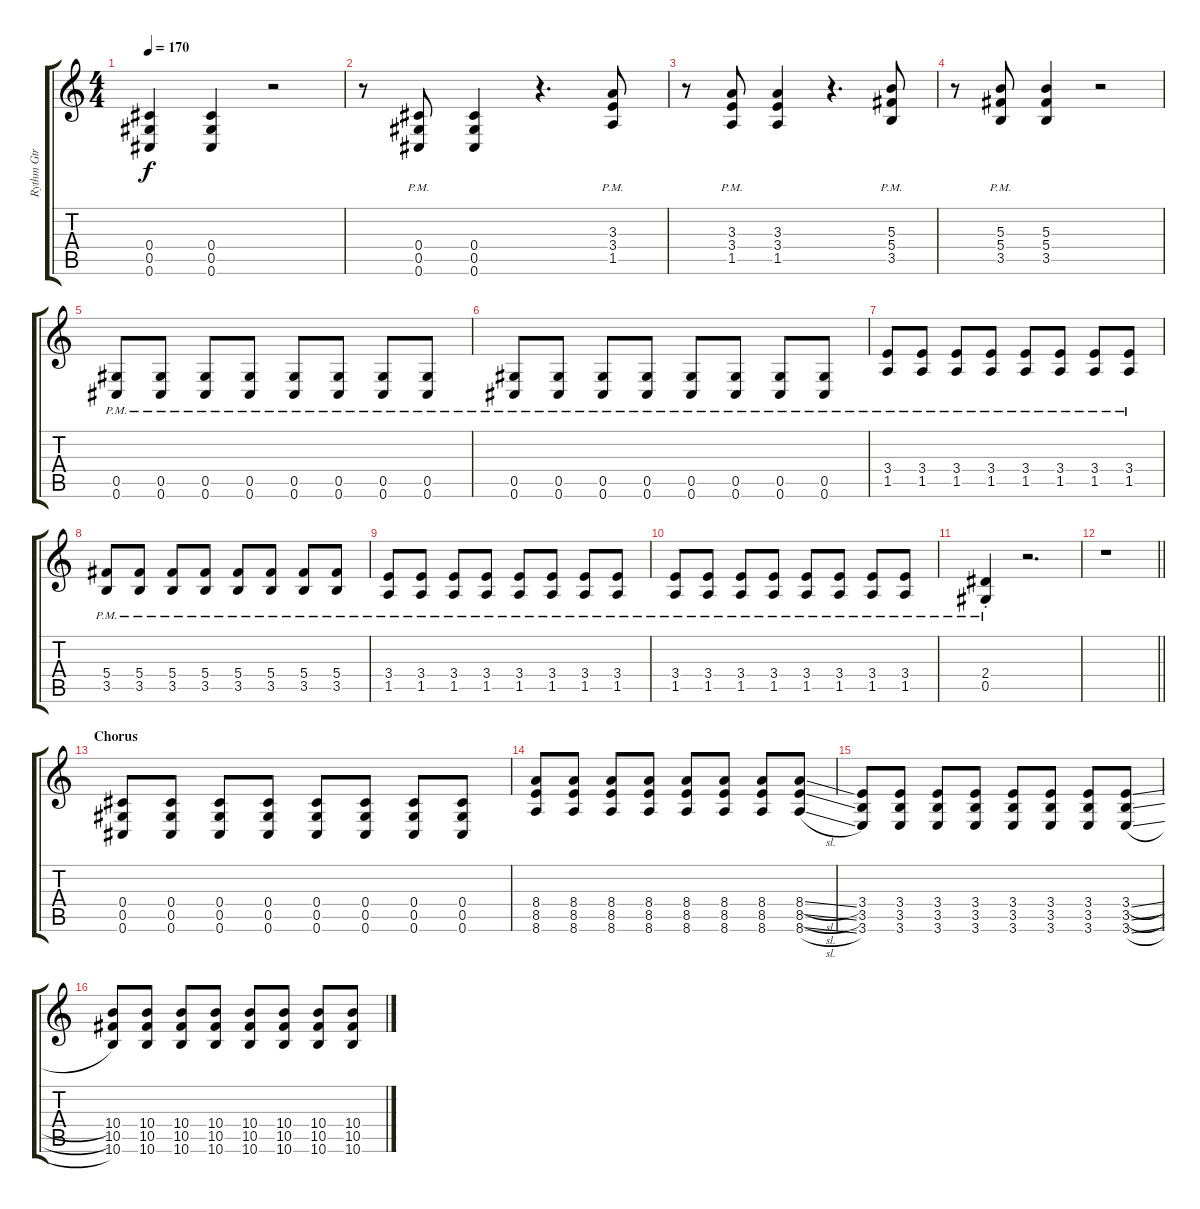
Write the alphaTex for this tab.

\track ("Rythm Gtr R" "Rythm Gtr ") {instrument distortionguitar}
\staff {score tabs}
\tuning (Eb4 Bb3 Gb3 Db3 Ab2 Db2) {hide}
\ts (4 4)
\tempo 170
\clef g2
\ks c
(0.4 0.5 0.6).4{dy f} (0.4 0.5 0.6).4 r.2 |
r.8 (0.4{pm} 0.5{pm} 0.6{pm}).8 (0.4 0.5 0.6).4 r.4{d} (3.3{pm} 3.4{pm} 1.5{pm}).8 |
r.8 (3.3{pm} 3.4{pm} 1.5{pm}).8 (3.3 3.4 1.5).4 r.4{d} (5.3{pm} 5.4{pm} 3.5{pm}).8 |
r.8 (5.3{pm} 5.4{pm} 3.5{pm}).8 (5.3 5.4 3.5).4 r.2 |
(0.5{pm} 0.6{pm}).8 (0.5{pm} 0.6{pm}).8 (0.5{pm} 0.6{pm}).8 (0.5{pm} 0.6{pm}).8 (0.5{pm} 0.6{pm}).8 (0.5{pm} 0.6{pm}).8 (0.5{pm} 0.6{pm}).8 (0.5{pm} 0.6{pm}).8 |
(0.5{pm} 0.6{pm}).8 (0.5{pm} 0.6{pm}).8 (0.5{pm} 0.6{pm}).8 (0.5{pm} 0.6{pm}).8 (0.5{pm} 0.6{pm}).8 (0.5{pm} 0.6{pm}).8 (0.5{pm} 0.6{pm}).8 (0.5{pm} 0.6{pm}).8 |
(3.4{pm} 1.5{pm}).8 (3.4{pm} 1.5{pm}).8 (3.4{pm} 1.5{pm}).8 (3.4{pm} 1.5{pm}).8 (3.4{pm} 1.5{pm}).8 (3.4{pm} 1.5{pm}).8 (3.4{pm} 1.5{pm}).8 (3.4{pm} 1.5{pm}).8 |
(5.4{pm} 3.5{pm}).8 (5.4{pm} 3.5{pm}).8 (5.4{pm} 3.5{pm}).8 (5.4{pm} 3.5{pm}).8 (5.4{pm} 3.5{pm}).8 (5.4{pm} 3.5{pm}).8 (5.4{pm} 3.5{pm}).8 (5.4{pm} 3.5{pm}).8 |
(3.4{pm} 1.5{pm}).8 (3.4{pm} 1.5{pm}).8 (3.4{pm} 1.5{pm}).8 (3.4{pm} 1.5{pm}).8 (3.4{pm} 1.5{pm}).8 (3.4{pm} 1.5{pm}).8 (3.4{pm} 1.5{pm}).8 (3.4{pm} 1.5{pm}).8 |
(3.4{pm} 1.5{pm}).8 (3.4{pm} 1.5{pm}).8 (3.4{pm} 1.5{pm}).8 (3.4{pm} 1.5{pm}).8 (3.4{pm} 1.5{pm}).8 (3.4{pm} 1.5{pm}).8 (3.4{pm} 1.5{pm}).8 (3.4{pm} 1.5{pm}).8 |
(2.4{pm st} 0.5{pm st}).4 r.2{d} |
\barLineRight lightlight
r.1 |
\section ("" "Chorus")
(0.4 0.5 0.6).8 (0.4 0.5 0.6).8 (0.4 0.5 0.6).8 (0.4 0.5 0.6).8 (0.4 0.5 0.6).8 (0.4 0.5 0.6).8 (0.4 0.5 0.6).8 (0.4 0.5 0.6).8 |
(8.4 8.5 8.6).8 (8.4 8.5 8.6).8 (8.4 8.5 8.6).8 (8.4 8.5 8.6).8 (8.4 8.5 8.6).8 (8.4 8.5 8.6).8 (8.4 8.5 8.6).8 (8.4{sl} 8.5{sl} 8.6{sl}).8 |
(3.4 3.5 3.6).8 (3.4 3.5 3.6).8 (3.4 3.5 3.6).8 (3.4 3.5 3.6).8 (3.4 3.5 3.6).8 (3.4 3.5 3.6).8 (3.4 3.5 3.6).8 (3.4{sl} 3.5{sl} 3.6{sl}).8 |
(10.4 10.5 10.6).8 (10.4 10.5 10.6).8 (10.4 10.5 10.6).8 (10.4 10.5 10.6).8 (10.4 10.5 10.6).8 (10.4 10.5 10.6).8 (10.4 10.5 10.6).8 (10.4 10.5 10.6).8
